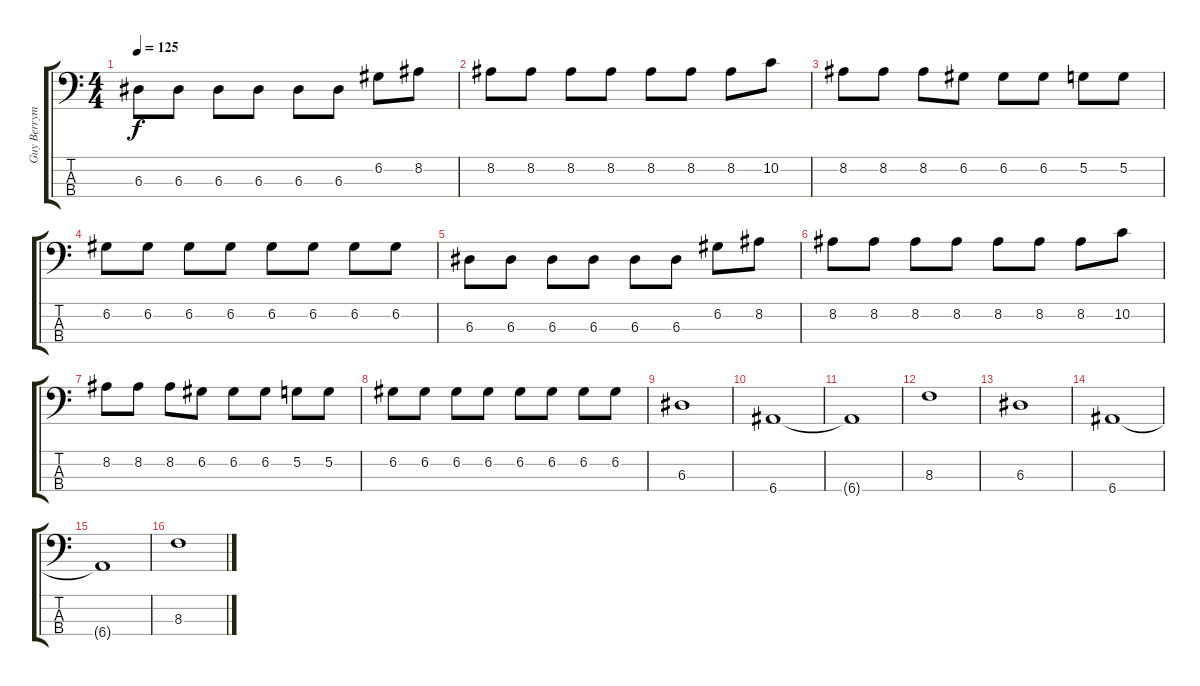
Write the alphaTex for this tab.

\track ("Guy Berryman" "Guy Berrym") {instrument electricbassfinger}
\staff {score tabs}
\tuning (G2 D2 A1 E1) {hide}
\ts (4 4)
\tempo 125
\clef f4
\ks c
6.3.8{dy f} 6.3.8 6.3.8 6.3.8 6.3.8 6.3.8 6.2.8 8.2.8 |
8.2.8 8.2.8 8.2.8 8.2.8 8.2.8 8.2.8 8.2.8 10.2.8 |
8.2.8 8.2.8 8.2.8 6.2.8 6.2.8 6.2.8 5.2.8 5.2.8 |
6.2.8 6.2.8 6.2.8 6.2.8 6.2.8 6.2.8 6.2.8 6.2.8 |
6.3.8 6.3.8 6.3.8 6.3.8 6.3.8 6.3.8 6.2.8 8.2.8 |
8.2.8 8.2.8 8.2.8 8.2.8 8.2.8 8.2.8 8.2.8 10.2.8 |
8.2.8 8.2.8 8.2.8 6.2.8 6.2.8 6.2.8 5.2.8 5.2.8 |
6.2.8 6.2.8 6.2.8 6.2.8 6.2.8 6.2.8 6.2.8 6.2.8 |
6.3.1{volume 12} |
6.4.1 |
6.4{t}.1 |
8.3.1 |
6.3.1{volume 8} |
6.4.1 |
6.4{t}.1 |
8.3.1
